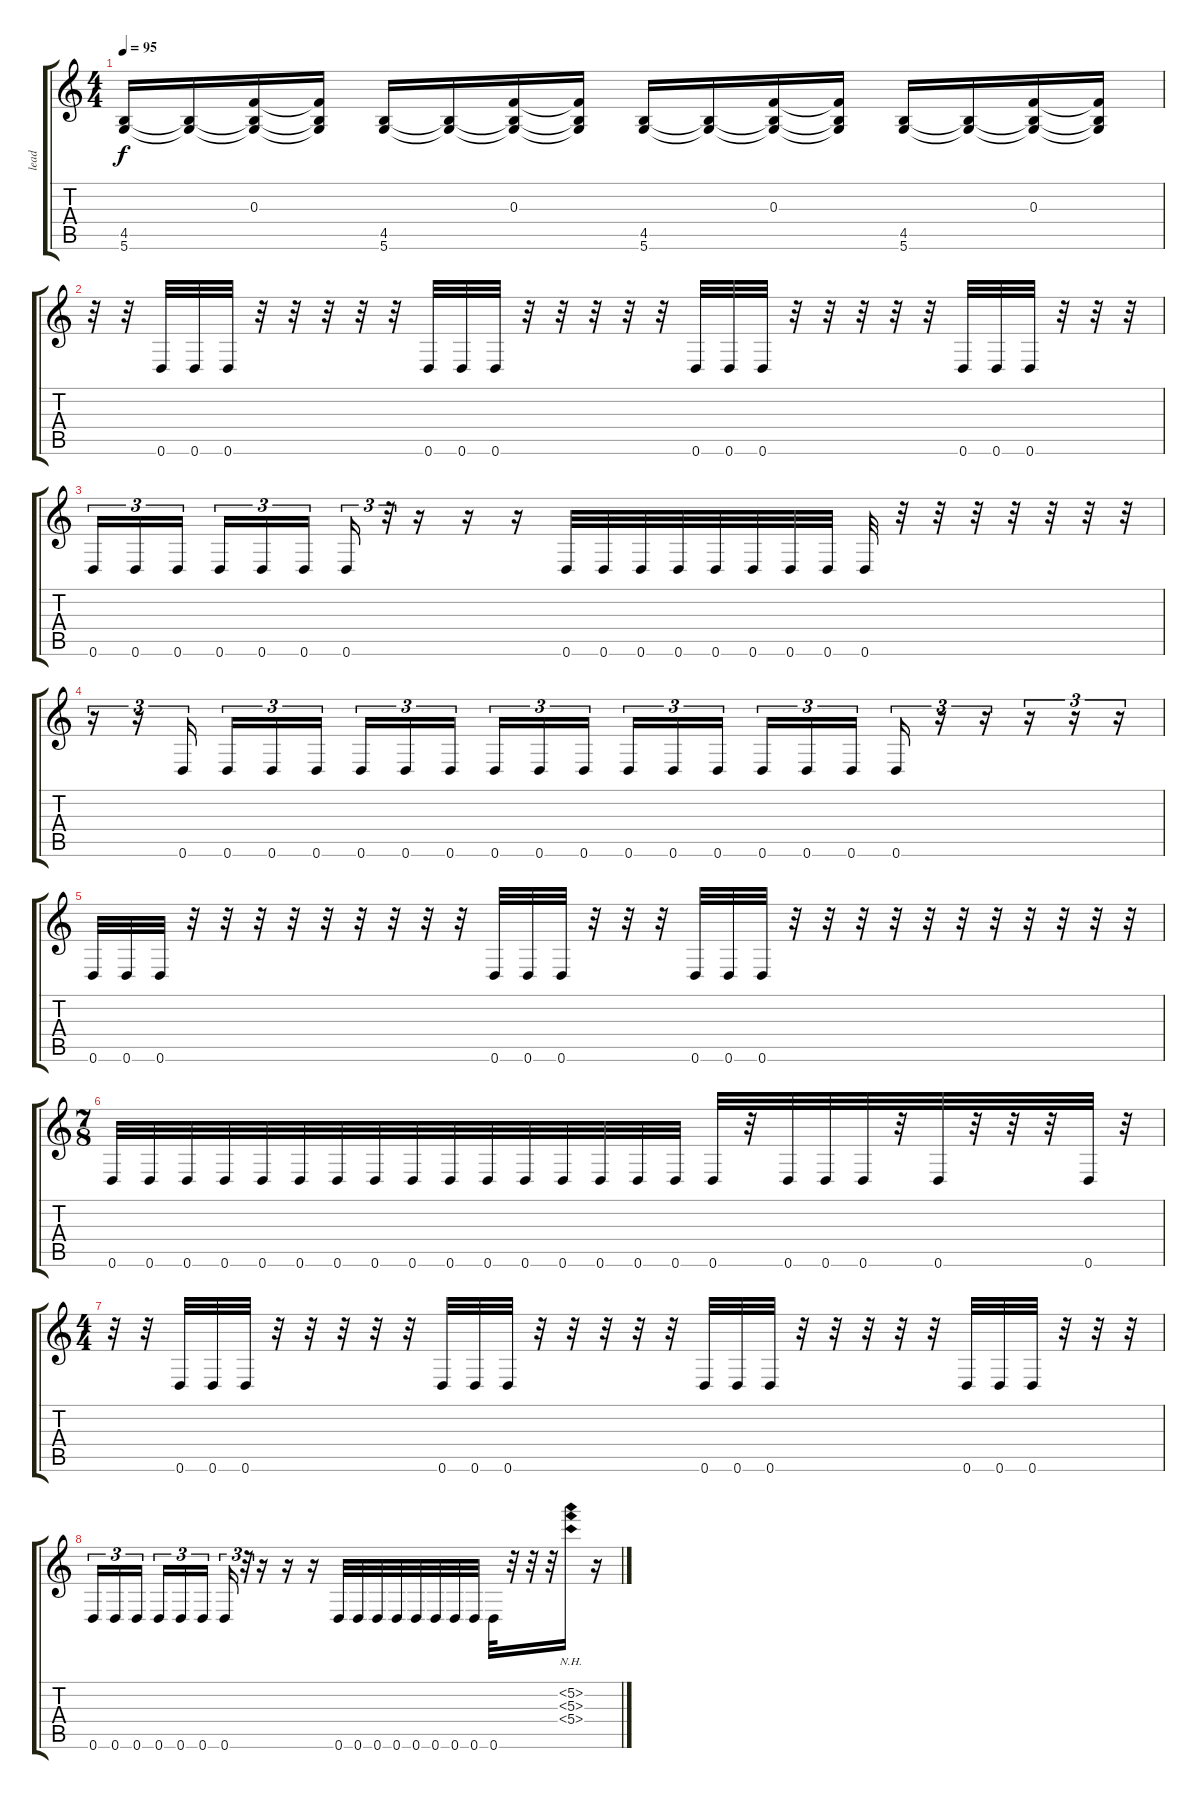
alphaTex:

\track ("lead" "lead") {instrument distortionguitar}
\staff {score tabs}
\tuning (D4 A3 F3 C3 G2 D2) {hide}
\ts (4 4)
\tempo 95
\clef g2
\ks c
(4.5 5.6).16{dy f} (4.5{t} 5.6{t}).16 (0.3 4.5{t} 5.6{t}).16 (0.3{t} 4.5{t} 5.6{t}).16 (4.5 5.6).16 (4.5{t} 5.6{t}).16 (0.3 4.5{t} 5.6{t}).16 (0.3{t} 4.5{t} 5.6{t}).16 (4.5 5.6).16 (4.5{t} 5.6{t}).16 (0.3 4.5{t} 5.6{t}).16 (0.3{t} 4.5{t} 5.6{t}).16 (4.5 5.6).16 (4.5{t} 5.6{t}).16 (0.3 4.5{t} 5.6{t}).16 (0.3{t} 4.5{t} 5.6{t}).16 |
r.32 r.32 0.6.32 0.6.32 0.6.32 r.32 r.32 r.32 r.32 r.32 0.6.32 0.6.32 0.6.32 r.32 r.32 r.32 r.32 r.32 0.6.32 0.6.32 0.6.32 r.32 r.32 r.32 r.32 r.32 0.6.32 0.6.32 0.6.32 r.32 r.32 r.32 |
0.6.16{tu (3 2)} 0.6.16{tu (3 2)} 0.6.16{tu (3 2)} 0.6.16{tu (3 2)} 0.6.16{tu (3 2)} 0.6.16{tu (3 2)} 0.6.16{tu (3 2)} r.32{tu (3 2)} r.16 r.16 r.16 0.6.32 0.6.32 0.6.32 0.6.32 0.6.32 0.6.32 0.6.32 0.6.32 0.6.32 r.32 r.32 r.32 r.32 r.32 r.32 r.32 |
r.16{tu (3 2)} r.16{tu (3 2)} 0.6.16{tu (3 2)} 0.6.16{tu (3 2)} 0.6.16{tu (3 2)} 0.6.16{tu (3 2)} 0.6.16{tu (3 2)} 0.6.16{tu (3 2)} 0.6.16{tu (3 2)} 0.6.16{tu (3 2)} 0.6.16{tu (3 2)} 0.6.16{tu (3 2)} 0.6.16{tu (3 2)} 0.6.16{tu (3 2)} 0.6.16{tu (3 2)} 0.6.16{tu (3 2)} 0.6.16{tu (3 2)} 0.6.16{tu (3 2)} 0.6.16{tu (3 2)} r.16{tu (3 2)} r.16{tu (3 2)} r.16{tu (3 2)} r.16{tu (3 2)} r.16{tu (3 2)} |
0.6.32 0.6.32 0.6.32 r.32 r.32 r.32 r.32 r.32 r.32 r.32 r.32 r.32 0.6.32 0.6.32 0.6.32 r.32 r.32 r.32 0.6.32 0.6.32 0.6.32 r.32 r.32 r.32 r.32 r.32 r.32 r.32 r.32 r.32 r.32 r.32 |
\ts (7 8)
0.6.32 0.6.32 0.6.32 0.6.32 0.6.32 0.6.32 0.6.32 0.6.32 0.6.32 0.6.32 0.6.32 0.6.32 0.6.32 0.6.32 0.6.32 0.6.32 0.6.32 r.32 0.6.32 0.6.32 0.6.32 r.32 0.6.32 r.32 r.32 r.32 0.6.32 r.32 |
\ts (4 4)
r.32 r.32 0.6.32 0.6.32 0.6.32 r.32 r.32 r.32 r.32 r.32 0.6.32 0.6.32 0.6.32 r.32 r.32 r.32 r.32 r.32 0.6.32 0.6.32 0.6.32 r.32 r.32 r.32 r.32 r.32 0.6.32 0.6.32 0.6.32 r.32 r.32 r.32 |
0.6.16{tu (3 2)} 0.6.16{tu (3 2)} 0.6.16{tu (3 2)} 0.6.16{tu (3 2)} 0.6.16{tu (3 2)} 0.6.16{tu (3 2)} 0.6.16{tu (3 2)} r.32{tu (3 2)} r.16 r.16 r.16 0.6.32 0.6.32 0.6.32 0.6.32 0.6.32 0.6.32 0.6.32 0.6.32 0.6.32 r.32 r.32 r.32 (5.2{nh} 5.3{nh} 5.4{nh}).16 r.16
